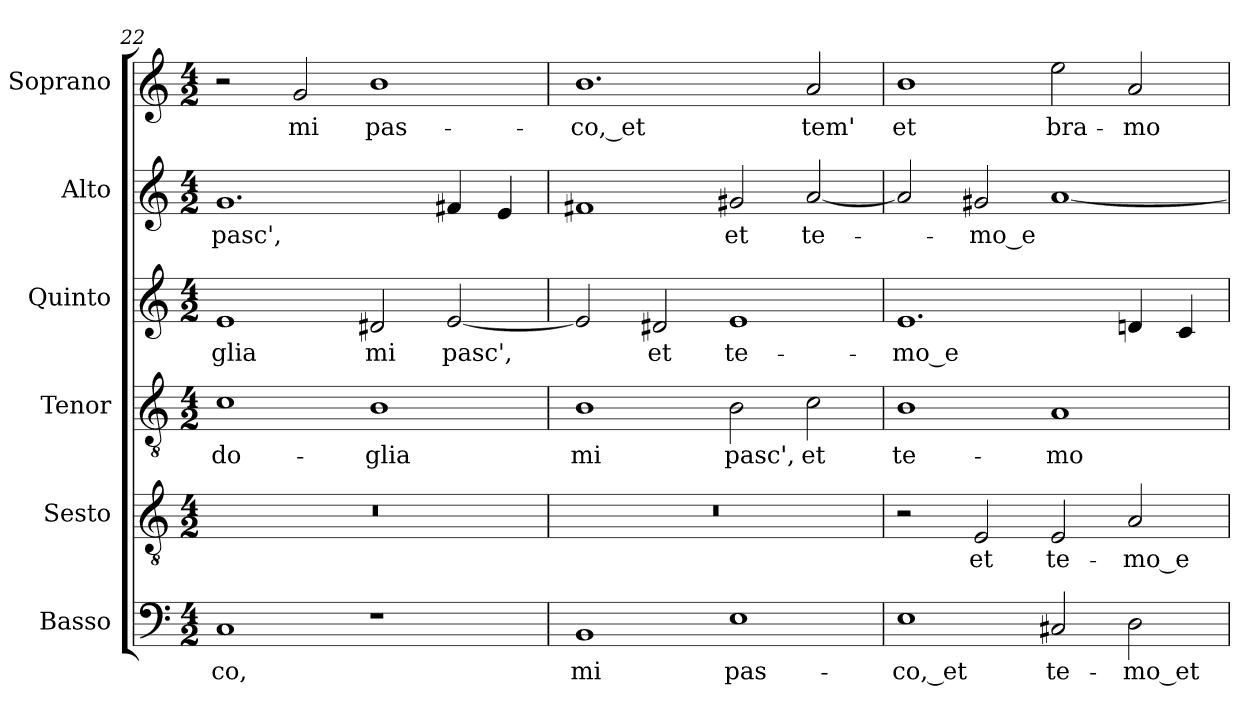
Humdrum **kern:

**kern	**text	**kern	**text	**kern	**text	**kern	**text	**kern	**text	**kern	**text
*part6	*part6	*part5	*part5	*part4	*part4	*part3	*part3	*part2	*part2	*part1	*part1
*staff6	*staff6	*staff5	*staff5	*staff4	*staff4	*staff3	*staff3	*staff2	*staff2	*staff1	*staff1
*I"Basso	*	*I"Sesto	*	*I"Tenor	*	*I"Quinto	*	*I"Alto	*	*I"Soprano	*
*	*	*I'T.	*	*I'T.	*	*	*	*I'A.	*	*I'Sop.	*
*clefF4	*	*clefGv2	*	*clefGv2	*	*clefG2	*	*clefG2	*	*clefG2	*
*	*	*ITrd7c12	*	*ITrd7c12	*	*	*	*	*	*	*
*k[]	*	*k[]	*	*k[]	*	*k[]	*	*k[]	*	*k[]	*
*C:	*	*C:	*	*C:	*	*C:	*	*C:	*	*C:	*
*M4/2	*	*M4/2	*	*M4/2	*	*M4/2	*	*M4/2	*	*M4/2	*
=22	=22	=22	=22	=22	=22	=22	=22	=22	=22	=22	=22
!	!LO:LY:b:color=#000000	!LO:N:vis=1	!	!	!	!	!	!	!	!	!
!	!	!	!	!	!LO:LY:b:color=#000000	!	!	!	!	!	!
!	!	!	!	!	!	!	!LO:LY:b:color=#000000	!	!	!	!
!	!	!	!	!	!	!	!	!	!LO:LY:b:color=#000000	!	!
1Ci	-co,	0r	.	1Ci	do-	1ei	-glia	1.gi	pasc',	2r	.
!	!	!	!	!	!	!	!	!	!	!	!LO:LY:b:color=#000000
.	.	.	.	.	.	.	.	.	.	2gi/	mi
!	!	!	!	!	!LO:LY:b:color=#000000	!	!	!	!	!	!
!	!	!	!	!	!	!	!LO:LY:b:color=#000000	!	!	!	!
!	!	!	!	!	!	!	!	!	!	!	!LO:LY:b:color=#000000
1r	.	.	.	1BBi	-glia	2d#Xi/	mi	.	.	1bi	pas-
!	!	!	!	!	!	!	!LO:LY:b:color=#000000	!	!	!	!
.	.	.	.	.	.	[2ei/	pasc',	4f#Xi/	.	.	.
.	.	.	.	.	.	.	.	4ei/	.	.	.
=23	=23	=23	=23	=23	=23	=23	=23	=23	=23	=23	=23
!	!LO:LY:b:color=#000000	!LO:N:vis=1	!	!	!	!	!	!	!	!	!
!	!	!	!	!	!LO:LY:b:color=#000000	!	!	!	!	!	!
!	!	!	!	!	!	!	!	!	!	!	!LO:LY:b:color=#000000
1BBi	mi	0r	.	1BBi	mi	2ei/]	.	1f#Xi	.	1.bi	-co,_et
!	!	!	!	!	!	!	!LO:LY:b:color=#000000	!	!	!	!
.	.	.	.	.	.	2d#Xi/	et	.	.	.	.
!	!LO:LY:b:color=#000000	!	!	!	!	!	!	!	!	!	!
!	!	!	!	!	!LO:LY:b:color=#000000	!	!	!	!	!	!
!	!	!	!	!	!	!	!LO:LY:b:color=#000000	!	!	!	!
!	!	!	!	!	!	!	!	!	!LO:LY:b:color=#000000	!	!
1Ei	pas-	.	.	2BBi\	pasc',	1ei	te-	2g#Xi/	et	.	.
!	!	!	!	!	!LO:LY:b:color=#000000	!	!	!	!	!	!
!	!	!	!	!	!	!	!	!	!LO:LY:b:color=#000000	!	!
!	!	!	!	!	!	!	!	!	!	!	!LO:LY:b:color=#000000
.	.	.	.	2Ci\	et	.	.	[2ai/	te-	2ai/	tem'
=24	=24	=24	=24	=24	=24	=24	=24	=24	=24	=24	=24
!	!LO:LY:b:color=#000000	!	!	!	!	!	!	!	!	!	!
!	!	!	!	!	!LO:LY:b:color=#000000	!	!	!	!	!	!
!	!	!	!	!	!	!	!LO:LY:b:color=#000000	!	!	!	!
!	!	!	!	!	!	!	!	!	!	!	!LO:LY:b:color=#000000
1Ei	-co,_et	2r	.	1BBi	te-	1.ei	-mo_e	2ai/]	.	1bi	et
!	!	!	!LO:LY:b:color=#000000	!	!	!	!	!	!	!	!
!	!	!	!	!	!	!	!	!	!LO:LY:b:color=#000000	!	!
.	.	2EEi/	et	.	.	.	.	2g#Xi/	-mo_e	.	.
!	!LO:LY:b:color=#000000	!	!	!	!	!	!	!	!	!	!
!	!	!	!LO:LY:b:color=#000000	!	!	!	!	!	!	!	!
!	!	!	!	!	!LO:LY:b:color=#000000	!	!	!	!	!	!
!	!	!	!	!	!	!	!	!	!	!	!LO:LY:b:color=#000000
2C#Xi/	te-	2EEi/	te-	1AAi	-mo	.	.	[1ai	.	2eei\	bra-
!	!LO:LY:b:color=#000000	!	!	!	!	!	!	!	!	!	!
!	!	!	!LO:LY:b:color=#000000	!	!	!	!	!	!	!	!
!	!	!	!	!	!	!	!	!	!	!	!LO:LY:b:color=#000000
2Di\	-mo_et	2AAi/	-mo_e	.	.	4dni/	.	.	.	2ai/	-mo
.	.	.	.	.	.	4ci/	.	.	.	.	.
=	=	=	=	=	=	=	=	=	=	=	=
*-	*-	*-	*-	*-	*-	*-	*-	*-	*-	*-	*-
